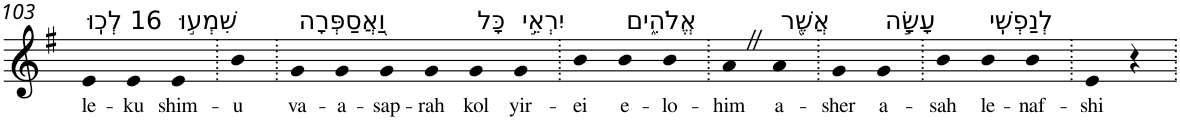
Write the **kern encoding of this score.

**kern	**text
*part1	*part1
*staff1	*staff1
*I"Piano	*
*I'Pno	*
!!LO:PB:g=z
*clefG2	*
*k[f#]	*
*G:	*
=103	=103
!LO:TX:a:t=16 לְכֽוּ	!
!	!LO:LY:b
4e	le-
!	!LO:LY:b
4e	-ku
!LO:TX:a:t=שִׁמְע֣וּ	!
!	!LO:LY:b
4e	shim-
=104.	=104.
!	!LO:LY:b
4b	-u
=105.	=105.
!LO:TX:a:t=וַ֭אֲסַפְּרָה	!
!	!LO:LY:b
4g	va-
!	!LO:LY:b
4g	-a-
!	!LO:LY:b
4g	-sap-
!	!LO:LY:b
4g	-rah
!LO:TX:a:t=כָּל	!
!	!LO:LY:b
4g	kol
!LO:TX:a:t=יִרְאֵ֣י	!
!	!LO:LY:b
4g	yir-
=106.	=106.
!	!LO:LY:b
4b	-ei
!LO:TX:a:t=אֱלֹהִ֑ים	!
!	!LO:LY:b
4b	e-
!	!LO:LY:b
4b	-lo-
=107.	=107.
!	!LO:LY:b
4aZ	-him
!LO:TX:a:t=אֲשֶׁ֖ר	!
!	!LO:LY:b
4a	a-
=108.	=108.
!	!LO:LY:b
4g	-sher
!LO:TX:a:t=עָשָׂ֣ה	!
!	!LO:LY:b
4g	a-
=109.	=109.
!	!LO:LY:b
4b	-sah
!LO:TX:a:t=לְנַפְשִֽׁי	!
!	!LO:LY:b
4b	le-
!	!LO:LY:b
4b	-naf-
=110.	=110.
!	!LO:LY:b
4e	-shi
4r	.
=.	=.
*-	*-
